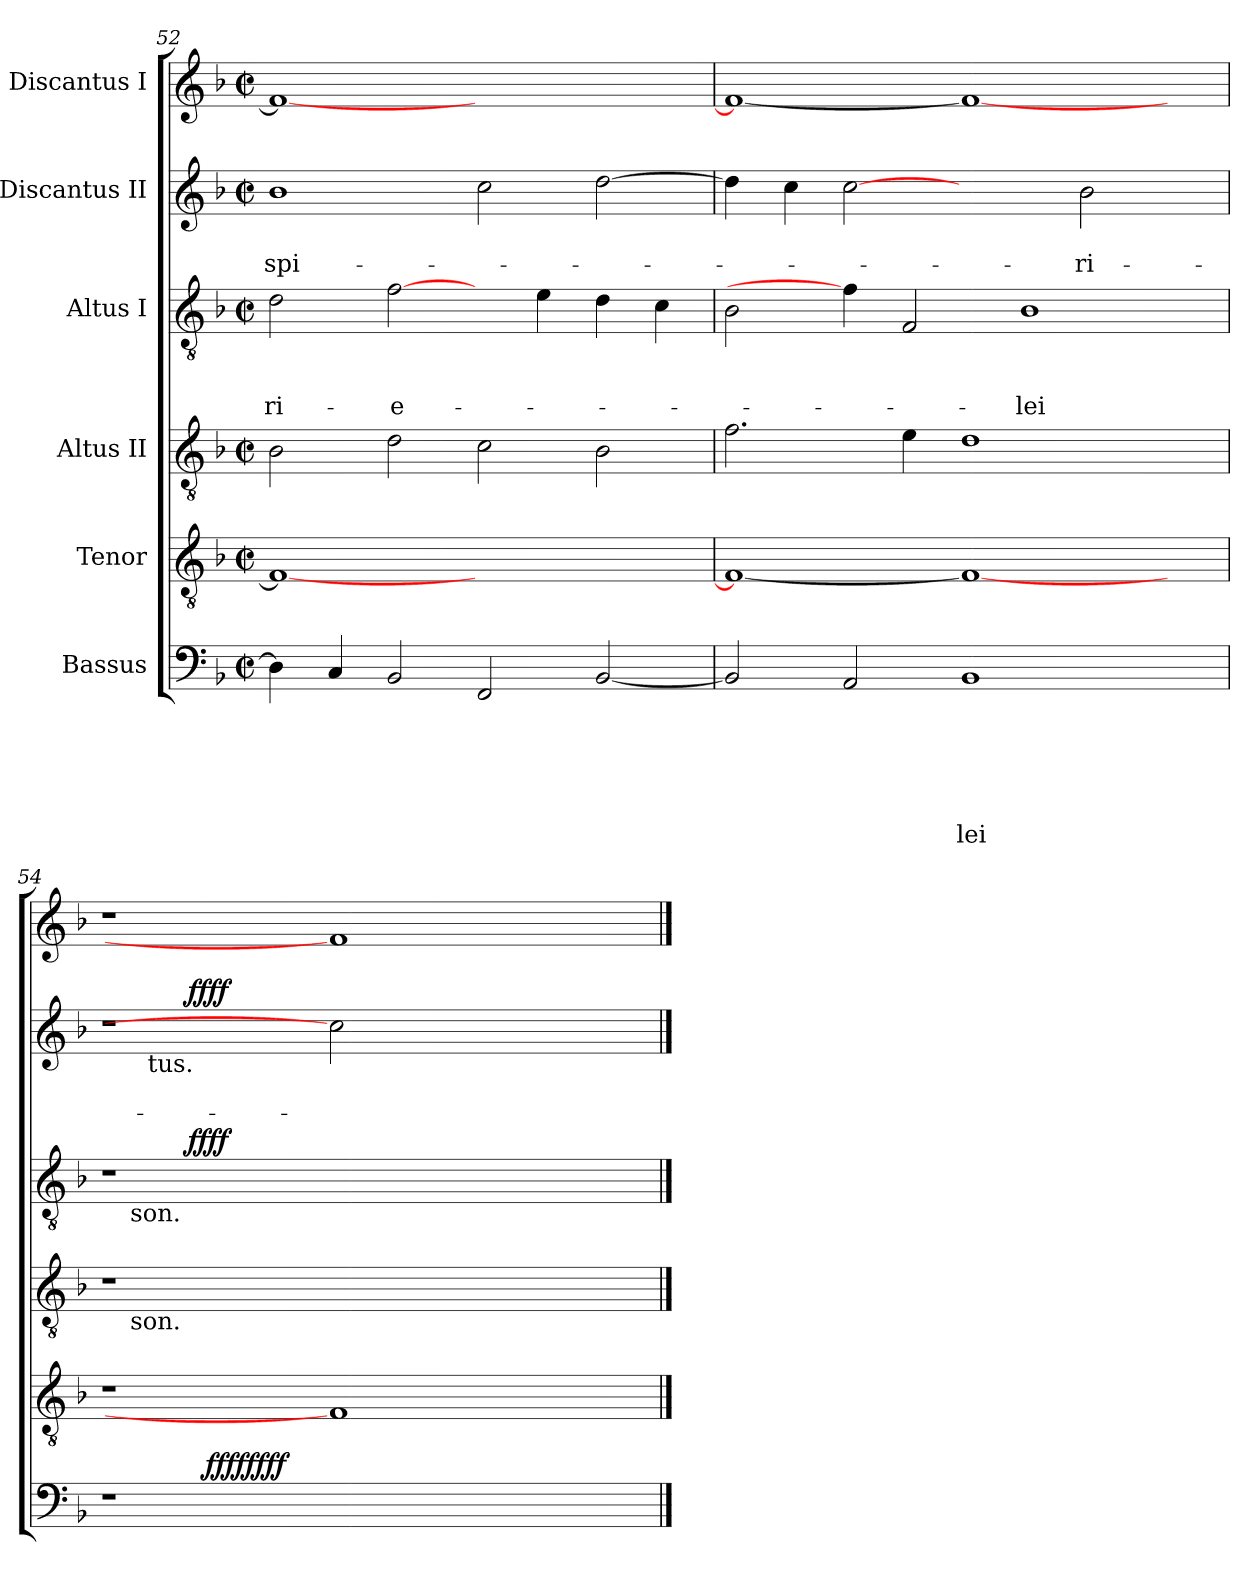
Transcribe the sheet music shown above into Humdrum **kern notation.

**kern	**text	**text	**text	**text	**text	**text	**dynam	**kern	**text	**kern	**kern	**text	**text	**text	**dynam	**kern	**text	**text	**dynam	**kern	**text
*part6	*part6	*part6	*part6	*part6	*part6	*part6	*part6	*part5	*part5	*part4	*part3	*part3	*part3	*part3	*part3	*part2	*part2	*part2	*part2	*part1	*part1
*staff6	*staff6	*staff6	*staff6	*staff6	*staff6	*staff6	*staff6	*staff5	*staff5	*staff4	*staff3	*staff3	*staff3	*staff3	*staff3	*staff2	*staff2	*staff2	*staff2	*staff1	*staff1
*I"Bassus	*	*	*	*	*	*	*	*I"Tenor	*	*I"Altus II	*I"Altus I	*	*	*	*	*I"Discantus II	*	*	*	*I"Discantus I	*
*clefF4	*	*	*	*	*	*	*	*clefGv2	*	*clefGv2	*clefGv2	*	*	*	*	*clefG2	*	*	*	*clefG2	*
*k[b-]	*	*	*	*	*	*	*	*k[b-]	*	*k[b-]	*k[b-]	*	*	*	*	*k[b-]	*	*	*	*k[b-]	*
*F:	*	*	*	*	*	*	*	*F:	*	*F:	*F:	*	*	*	*	*F:	*	*	*	*F:	*
*M2/2	*	*	*	*	*	*	*	*M2/2	*	*M2/2	*M2/2	*	*	*	*	*M2/2	*	*	*	*M2/2	*
*met(c|)	*	*	*	*	*	*	*	*met(c|)	*	*met(c|)	*met(c|)	*	*	*	*	*met(c|)	*	*	*	*met(c|)	*
=52	=52	=52	=52	=52	=52	=52	=52	=52	=52	=52	=52	=52	=52	=52	=52	=52	=52	=52	=52	=52	=52
!	!	!	!	!	!	!	!	!	!	!	!	!	!	!LO:LY:b	!	!	!	!LO:LY:b	!	!	!
4D\]	.	.	.	.	.	.	.	1F_	.	2B-\	2d\	.	.	-ri-	.	1b-	.	spi-	.	1f_	.
4C/	.	.	.	.	.	.	.	.	.	.	.	.	.	.	.	.	.	.	.	.	.
!	!	!	!	!	!	!	!	!	!	!	!	!	!	!LO:LY:b	!	!	!	!	!	!	!
2BB-/	.	.	.	.	.	.	.	.	.	2d\	[2f\	.	.	-e-	.	.	.	.	.	.	.
2FF/	.	.	.	.	.	.	.	1ryy	.	2c\	4ryy	.	.	.	.	2cc\	.	.	.	1ryy	.
.	.	.	.	.	.	.	.	.	.	.	4e\	.	.	.	.	.	.	.	.	.	.
[<2BB-/	.	.	.	.	.	.	.	.	.	2B-\	4d\	.	.	.	.	[>2dd\	.	.	.	.	.
.	.	.	.	.	.	.	.	.	.	.	4c\	.	.	.	.	.	.	.	.	.	.
=53	=53	=53	=53	=53	=53	=53	=53	=53	=53	=53	=53	=53	=53	=53	=53	=53	=53	=53	=53	=53	=53
2BB-/]	.	.	.	.	.	.	.	1F_	.	2.f\	2B-\	.	.	.	.	4dd\]	.	.	.	1f_	.
.	.	.	.	.	.	.	.	.	.	.	.	.	.	.	.	4cc\	.	.	.	.	.
2AA/	.	.	.	.	.	.	.	.	.	.	4f\]	.	.	.	.	[2cc	.	.	.	.	.
.	.	.	.	.	.	.	.	.	.	4e\	2F/	.	.	.	.	.	.	.	.	.	.
!	!	!	!	!	!	!LO:LY:b	!	!	!	!	!	!	!	!	!	!	!	!	!	!	!
1BB-	.	.	.	.	.	-lei-	.	1F_	.	1d	.	.	.	.	.	2ryy	.	.	.	1f_	.
!	!	!	!	!	!	!	!	!	!	!	!	!	!	!LO:LY:b	!	!	!	!	!	!	!
.	.	.	.	.	.	.	.	.	.	.	1B-	.	.	-lei-	.	.	.	.	.	.	.
!	!	!	!	!	!	!	!	!	!	!	!	!	!	!	!	!	!	!LO:LY:b	!	!	!
.	.	.	.	.	.	.	.	.	.	.	.	.	.	.	.	2b-\	.	-ri-	.	.	.
4ryy	.	.	.	.	.	.	.	4ryy	.	4ryy	.	.	.	.	.	4ryy	.	.	.	4ryy	.
=54	=54	=54	=54	=54	=54	=54	=54	=54	=54	=54	=54	=54	=54	=54	=54	=54	=54	=54	=54	=54	=54
*^	*	*	*	*	*	*	*	*	*	*^	*^	*	*	*	*	*^	*	*	*	*	*
*	*	*	*	*	*	*	*	*	*	*	*	*	*	*^	*	*	*	*	*	*^	*	*	*	*	*
1r	4ryy	.	.	.	.	.	.	.	1r	.	1r	16ryy	1r	8..ryy	16ryy	.	.	.	.	1r	8..ryy	16.ryy	.	.	.	1r	.
!	!	!	!	!	!	!	!	!	!	!	!	!	!	!	!LO:TX:b:t=son.	!	!	!	!	!	!	!	!	!	!	!	!
!	!	!	!	!	!	!	!	!	!	!	!	!LO:TX:b:t=son.	!	!	!	!	!	!	!	!	!	!	!	!	!	!	!
.	.	.	.	.	.	.	.	.	.	.	.	1ryy	.	.	1ryy	.	.	.	.	.	.	.	.	.	.	.	.
!	!	!	!	!	!	!	!	!	!	!	!	!	!	!	!	!	!	!	!	!	!	!LO:TX:b:t=tus.	!	!	!	!	!
.	.	.	.	.	.	.	.	.	.	.	.	.	.	.	.	.	.	.	.	.	.	1ryy	.	.	.	.	.
!	!	!	!	!	!	!	!	!	!	!	!	!	!	!	!	!	!	!	!LO:DY:b	!	!	!	!	!	!LO:DY:a	!	!
.	.	.	.	.	.	.	.	.	.	.	.	.	.	1ryy	.	.	.	.	ffff	.	1ryy	.	.	.	ffff	.	.
!	!	!	!	!	!	!	!	!LO:DY:a	!	!	!	!	!	!	!	!	!	!	!	!	!	!	!	!	!	!	!
!	!	!	!	!	!	!	!	!LO:DY:n=1:b	!	!	!	!	!	!	!	!	!	!	!	!	!	!	!	!	!	!	!
.	1..ryy	.	.	.	.	.	.	ffff ffff	.	.	.	.	.	.	.	.	.	.	.	.	.	.	.	.	.	.	.
1ryy	.	.	.	.	.	.	.	.	1F]	.	1ryy	.	1ryy	.	.	.	.	.	.	2cc]	.	.	.	.	.	1f]	.
.	.	.	.	.	.	.	.	.	.	.	.	2...ryy	.	.	2...ryy	.	.	.	.	.	.	.	.	.	.	.	.
.	.	.	.	.	.	.	.	.	.	.	.	.	.	.	.	.	.	.	.	.	.	2ryy	.	.	.	.	.
.	.	.	.	.	.	.	.	.	.	.	.	.	.	2ryy	.	.	.	.	.	.	2ryy	.	.	.	.	.	.
.	.	.	.	.	.	.	.	.	.	.	.	.	.	.	.	.	.	.	.	2ryy	.	.	.	.	.	.	.
.	.	.	.	.	.	.	.	.	.	.	.	.	.	.	.	.	.	.	.	.	.	4ryy	.	.	.	.	.
.	.	.	.	.	.	.	.	.	.	.	.	.	.	4ryy	.	.	.	.	.	.	4ryy	.	.	.	.	.	.
.	.	.	.	.	.	.	.	.	.	.	.	.	.	.	.	.	.	.	.	.	.	8ryy	.	.	.	.	.
.	.	.	.	.	.	.	.	.	.	.	.	.	.	32ryy	.	.	.	.	.	.	32ryy	32ryy	.	.	.	.	.
*	*	*	*	*	*	*	*	*	*	*	*v	*v	*	*	*	*	*	*	*	*v	*v	*v	*	*	*	*	*
*v	*v	*	*	*	*	*	*	*	*	*	*	*v	*v	*v	*	*	*	*	*	*	*	*	*	*
==	==	==	==	==	==	==	==	==	==	==	==	==	==	==	==	==	==	==	==	==	==
*-	*-	*-	*-	*-	*-	*-	*-	*-	*-	*-	*-	*-	*-	*-	*-	*-	*-	*-	*-	*-	*-
